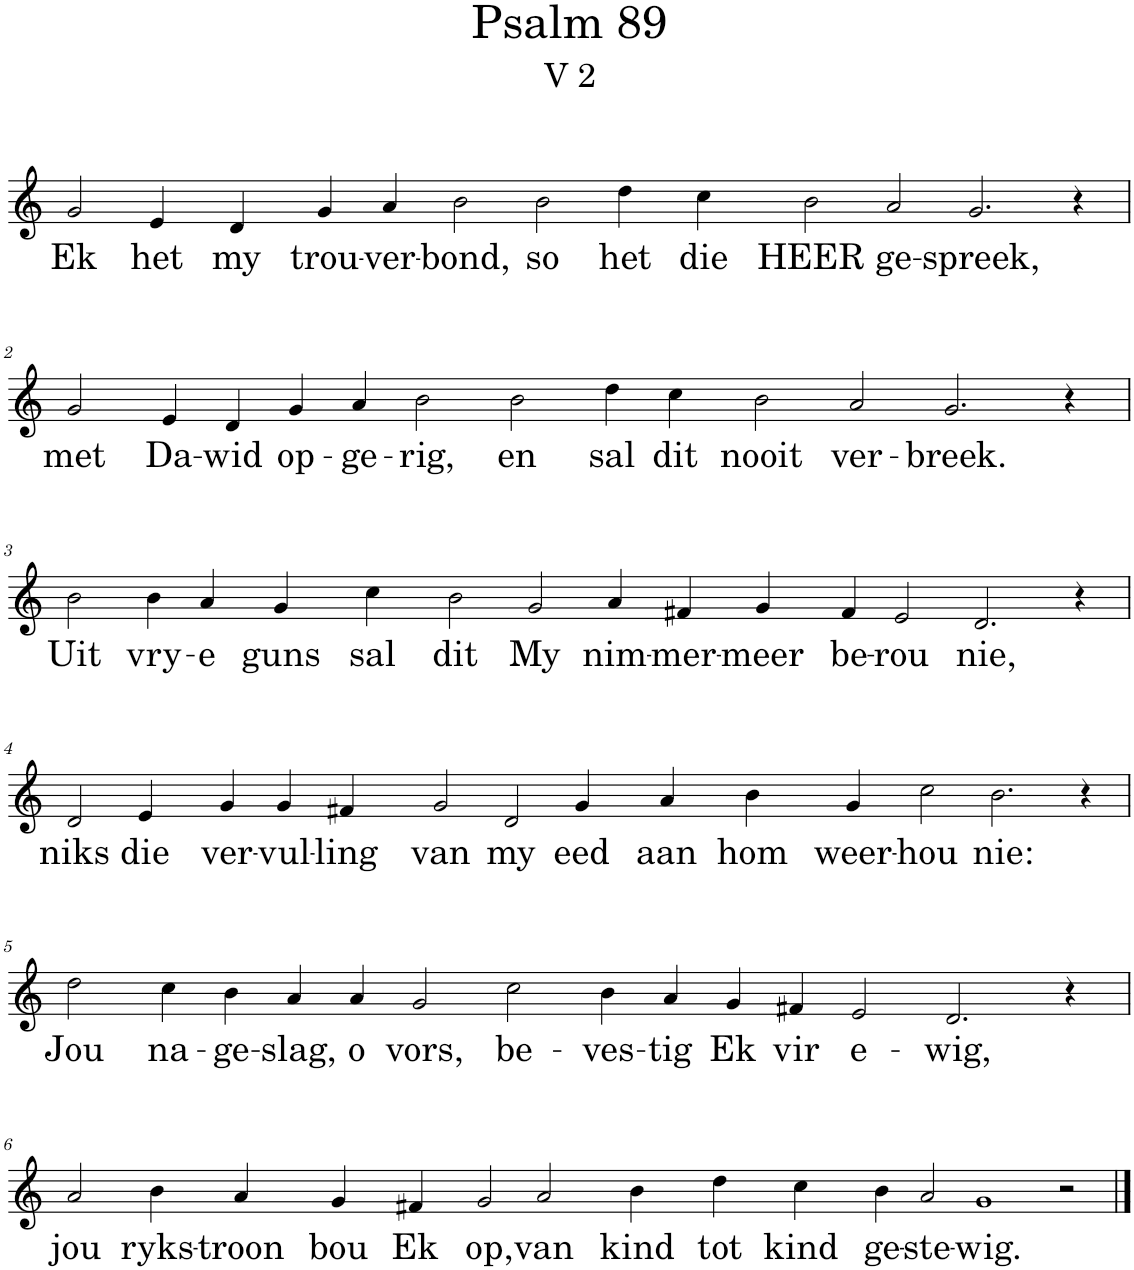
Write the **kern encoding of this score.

**kern	**text
*part1	*part1
*staff1	*staff1
*I"Pipe Organ	*
*I'Org.	*
*clefG2	*
*k[]	*
*M20/4	*
=1	=1
!	!LO:LY:b
2g/	Ek
!	!LO:LY:b
4e/	het
!	!LO:LY:b
4d/	my
!	!LO:LY:b
4g/	trou-
!	!LO:LY:b
4a/	-ver-
!	!LO:LY:b
2b\	-bond,
!	!LO:LY:b
2b\	so
!	!LO:LY:b
4dd\	het
!	!LO:LY:b
4cc\	die
!	!LO:LY:b
2b\	HEER
!	!LO:LY:b
2a/	ge-
!	!LO:LY:b
2.g/	-spreek,
4r	.
!!LO:LB:g=z
=2	=2
!	!LO:LY:b
2g/	met
!	!LO:LY:b
4e/	Da-
!	!LO:LY:b
4d/	-wid
!	!LO:LY:b
4g/	op-
!	!LO:LY:b
4a/	-ge-
!	!LO:LY:b
2b\	-rig,
!	!LO:LY:b
2b\	en
!	!LO:LY:b
4dd\	sal
!	!LO:LY:b
4cc\	dit
!	!LO:LY:b
2b\	nooit
!	!LO:LY:b
2a/	ver-
!	!LO:LY:b
2.g/	-breek.
4r	.
!!LO:LB:g=z
=3	=3
!	!LO:LY:b
2b\	Uit
!	!LO:LY:b
4b\	vry-
!	!LO:LY:b
4a/	-e
!	!LO:LY:b
4g/	guns
!	!LO:LY:b
4cc\	sal
!	!LO:LY:b
2b\	dit
!	!LO:LY:b
2g/	My
!	!LO:LY:b
4a/	nim-
!	!LO:LY:b
4f#X/	-mer-
!	!LO:LY:b
4g/	-meer
!	!LO:LY:b
4f#/	be-
!	!LO:LY:b
2e/	-rou
!	!LO:LY:b
2.d/	nie,
4r	.
!!LO:LB:g=z
=4	=4
!	!LO:LY:b
2d/	niks
!	!LO:LY:b
4e/	die
!	!LO:LY:b
4g/	ver-
!	!LO:LY:b
4g/	-vul-
!	!LO:LY:b
4f#X/	-ling
!	!LO:LY:b
2g/	van
!	!LO:LY:b
2d/	my
!	!LO:LY:b
4g/	eed
!	!LO:LY:b
4a/	aan
!	!LO:LY:b
4b\	hom
!	!LO:LY:b
4g/	weer-
!	!LO:LY:b
2cc\	-hou
!	!LO:LY:b
2.b\	nie:
4r	.
!!LO:LB:g=z
=5	=5
!	!LO:LY:b
2dd\	Jou
!	!LO:LY:b
4cc\	na-
!	!LO:LY:b
4b\	-ge-
!	!LO:LY:b
4a/	-slag,
!	!LO:LY:b
4a/	o
!	!LO:LY:b
2g/	vors,
!	!LO:LY:b
2cc\	be-
!	!LO:LY:b
4b\	-ves-
!	!LO:LY:b
4a/	-tig
!	!LO:LY:b
4g/	Ek
!	!LO:LY:b
4f#X/	vir
!	!LO:LY:b
2e/	e-
!	!LO:LY:b
2.d/	-wig,
4r	.
!!LO:LB:g=z
=6	=6
*M22/4	*
!	!LO:LY:b
2a/	jou
!	!LO:LY:b
4b\	ryks-
!	!LO:LY:b
4a/	-troon
!	!LO:LY:b
4g/	bou
!	!LO:LY:b
4f#X/	Ek
!	!LO:LY:b
2g/	op,
!	!LO:LY:b
2a/	van
!	!LO:LY:b
4b\	kind
!	!LO:LY:b
4dd\	tot
!	!LO:LY:b
4cc\	kind
!	!LO:LY:b
4b\	ge-
!	!LO:LY:b
2a/	-ste-
!	!LO:LY:b
1g	-wig.
2r	.
==	==
*-	*-
